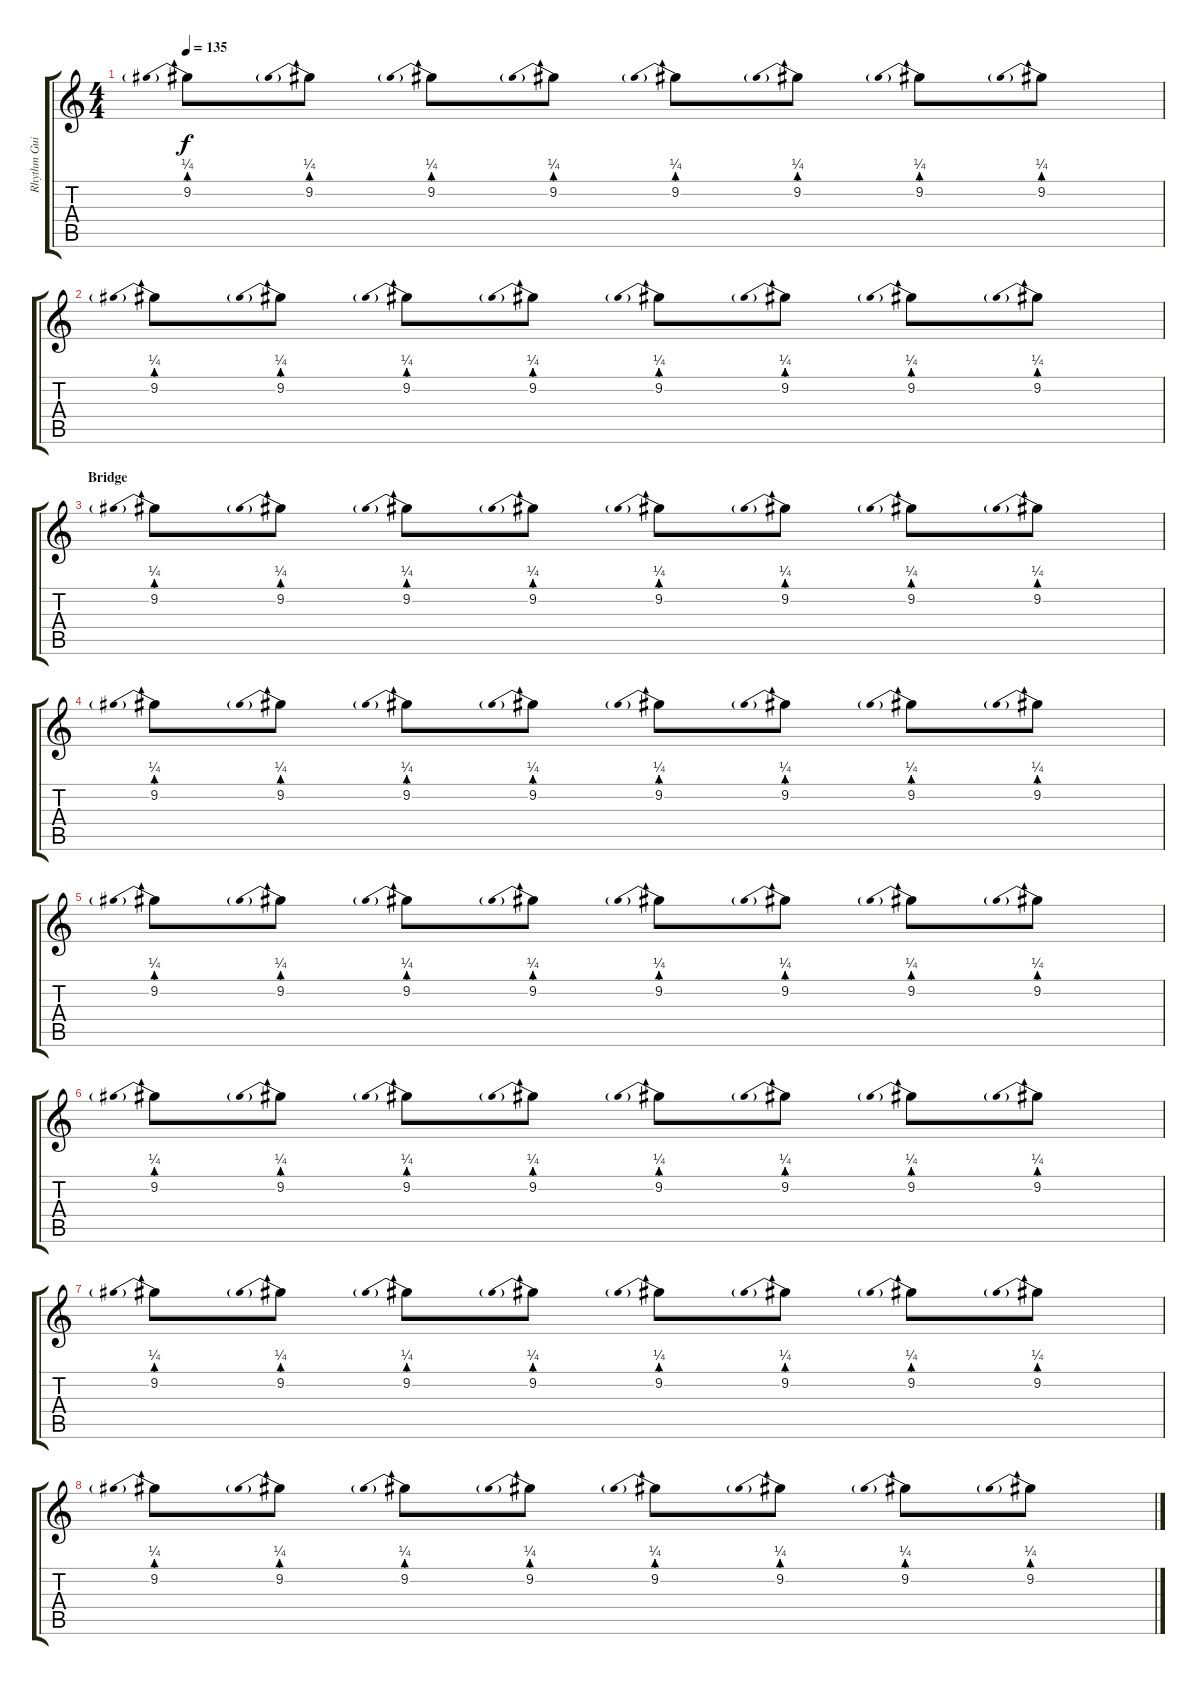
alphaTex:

\track ("Rhythm Guitar 2" "Rhythm Gui") {instrument distortionguitar}
\staff {score tabs}
\tuning (E4 B3 G3 D3 A2 E2) {hide}
\ts (4 4)
\tempo 135
\clef g2
\ks c
9.2{be (prebend 0 1 60 1)}.8{dy f} 9.2{be (prebend 0 1 60 1)}.8 9.2{be (prebend 0 1 60 1)}.8 9.2{be (prebend 0 1 60 1)}.8 9.2{be (prebend 0 1 60 1)}.8 9.2{be (prebend 0 1 60 1)}.8 9.2{be (prebend 0 1 60 1)}.8 9.2{be (prebend 0 1 60 1)}.8 |
9.2{be (prebend 0 1 60 1)}.8 9.2{be (prebend 0 1 60 1)}.8 9.2{be (prebend 0 1 60 1)}.8 9.2{be (prebend 0 1 60 1)}.8 9.2{be (prebend 0 1 60 1)}.8 9.2{be (prebend 0 1 60 1)}.8 9.2{be (prebend 0 1 60 1)}.8 9.2{be (prebend 0 1 60 1)}.8 |
\section ("" "Bridge")
9.2{be (prebend 0 1 60 1)}.8 9.2{be (prebend 0 1 60 1)}.8 9.2{be (prebend 0 1 60 1)}.8 9.2{be (prebend 0 1 60 1)}.8 9.2{be (prebend 0 1 60 1)}.8 9.2{be (prebend 0 1 60 1)}.8 9.2{be (prebend 0 1 60 1)}.8 9.2{be (prebend 0 1 60 1)}.8 |
9.2{be (prebend 0 1 60 1)}.8 9.2{be (prebend 0 1 60 1)}.8 9.2{be (prebend 0 1 60 1)}.8 9.2{be (prebend 0 1 60 1)}.8 9.2{be (prebend 0 1 60 1)}.8 9.2{be (prebend 0 1 60 1)}.8 9.2{be (prebend 0 1 60 1)}.8 9.2{be (prebend 0 1 60 1)}.8 |
9.2{be (prebend 0 1 60 1)}.8 9.2{be (prebend 0 1 60 1)}.8 9.2{be (prebend 0 1 60 1)}.8 9.2{be (prebend 0 1 60 1)}.8 9.2{be (prebend 0 1 60 1)}.8 9.2{be (prebend 0 1 60 1)}.8 9.2{be (prebend 0 1 60 1)}.8 9.2{be (prebend 0 1 60 1)}.8 |
9.2{be (prebend 0 1 60 1)}.8 9.2{be (prebend 0 1 60 1)}.8 9.2{be (prebend 0 1 60 1)}.8 9.2{be (prebend 0 1 60 1)}.8 9.2{be (prebend 0 1 60 1)}.8 9.2{be (prebend 0 1 60 1)}.8 9.2{be (prebend 0 1 60 1)}.8 9.2{be (prebend 0 1 60 1)}.8 |
9.2{be (prebend 0 1 60 1)}.8 9.2{be (prebend 0 1 60 1)}.8 9.2{be (prebend 0 1 60 1)}.8 9.2{be (prebend 0 1 60 1)}.8 9.2{be (prebend 0 1 60 1)}.8 9.2{be (prebend 0 1 60 1)}.8 9.2{be (prebend 0 1 60 1)}.8 9.2{be (prebend 0 1 60 1)}.8 |
9.2{be (prebend 0 1 60 1)}.8 9.2{be (prebend 0 1 60 1)}.8 9.2{be (prebend 0 1 60 1)}.8 9.2{be (prebend 0 1 60 1)}.8 9.2{be (prebend 0 1 60 1)}.8 9.2{be (prebend 0 1 60 1)}.8 9.2{be (prebend 0 1 60 1)}.8 9.2{be (prebend 0 1 60 1)}.8
